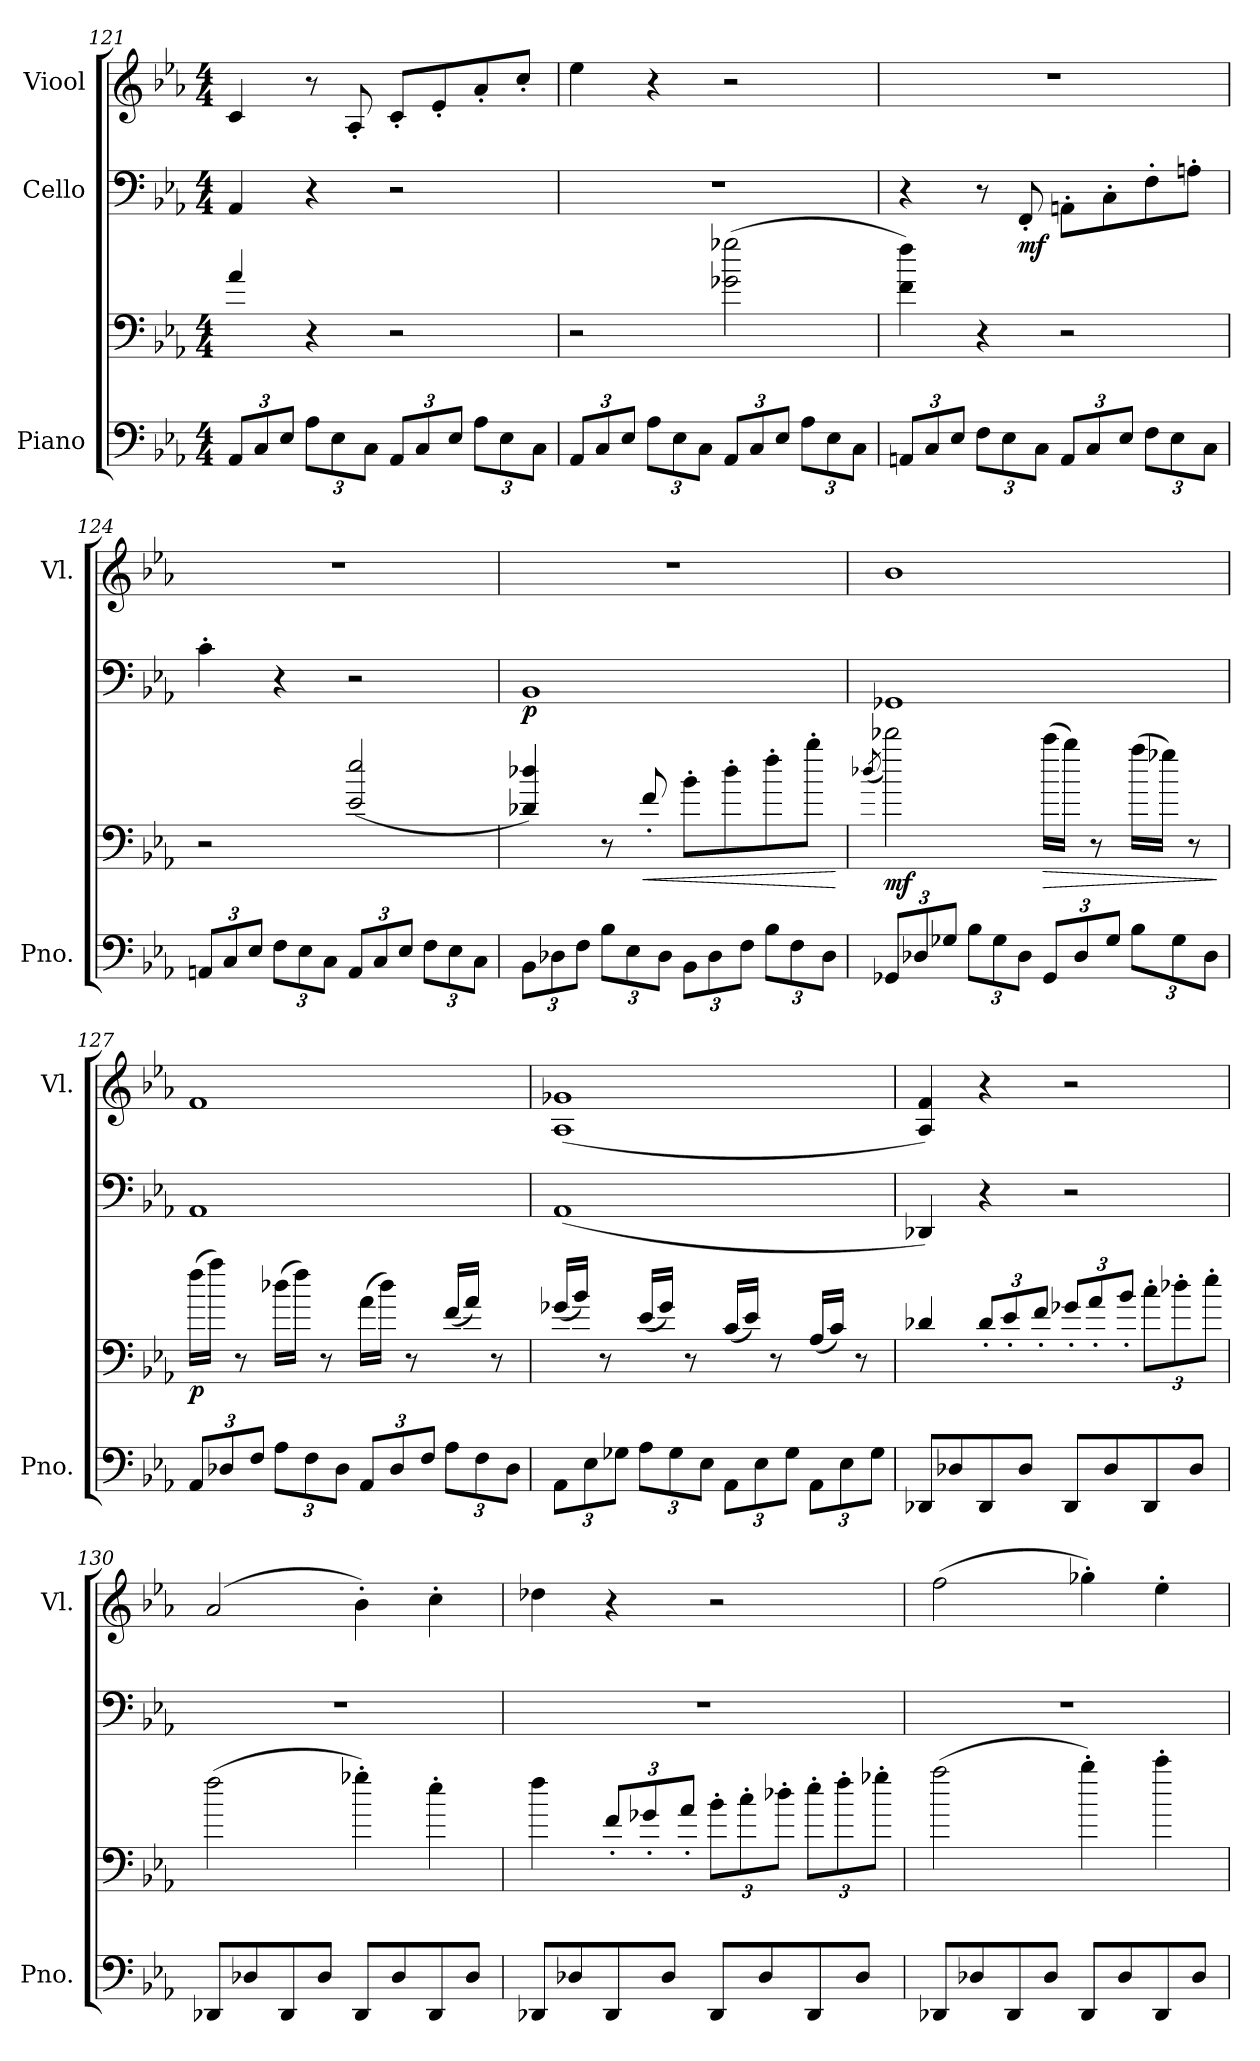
**kern	**kern	**dynam	**kern	**dynam	**kern
*part3	*part3	*part3	*part2	*part2	*part1
*staff4	*staff3	*staff3/4	*staff2	*staff2	*staff1
*I"Piano	*	*	*I"Cello	*	*I"Viool
*I'Pno.	*	*	*	*	*I'Vl.
*clefF4	*clefF4	*	*clefF4	*	*clefG2
*k[b-e-a-]	*k[b-e-a-]	*	*k[b-e-a-]	*	*k[b-e-a-]
*M4/4	*M4/4	*	*M4/4	*	*M4/4
*Xbrackettup	*	*	*	*	*
=121	=121	=121	=121	=121	=121
12AA-/L	4a-/	.	4AA-/	.	4c/
12C/	.	.	.	.	.
12E-/J	.	.	.	.	.
12A-\L	4r	.	4r	.	8r
12E-\	.	.	.	.	.
.	.	.	.	.	8A-'/
12C\J	.	.	.	.	.
12AA-/L	2r	.	2r	.	8c'/L
12C/	.	.	.	.	.
.	.	.	.	.	8e-'/
12E-/J	.	.	.	.	.
12A-\L	.	.	.	.	8a-'/
12E-\	.	.	.	.	.
.	.	.	.	.	8cc'/J
12C\J	.	.	.	.	.
=122	=122	=122	=122	=122	=122
12AA-/L	2r	.	1r	.	4ee-\
12C/	.	.	.	.	.
12E-/J	.	.	.	.	.
12A-\L	.	.	.	.	4r
12E-\	.	.	.	.	.
12C\J	.	.	.	.	.
12AA-/L	(>2g-X\ 2gg-X\	.	.	.	2r
12C/	.	.	.	.	.
12E-/J	.	.	.	.	.
12A-\L	.	.	.	.	.
12E-\	.	.	.	.	.
12C\J	.	.	.	.	.
!!LO:LB:g=z
=123	=123	=123	=123	=123	=123
12AAn/L	4f\ 4ff\)	.	4r	.	1r
12C/	.	.	.	.	.
12E-/J	.	.	.	.	.
12F\L	4r	.	8r	.	.
12E-\	.	.	.	.	.
!	!	!	!	!LO:DY:b	!
.	.	.	8FF'/	mf	.
12C\J	.	.	.	.	.
12AA/L	2r	.	8AAn'\L	.	.
12C/	.	.	.	.	.
.	.	.	8C'\	.	.
12E-/J	.	.	.	.	.
12F\L	.	.	8F'\	.	.
12E-\	.	.	.	.	.
.	.	.	8An'\J	.	.
12C\J	.	.	.	.	.
=124	=124	=124	=124	=124	=124
12AAn/L	2r	.	4c'\	.	1r
12C/	.	.	.	.	.
12E-/J	.	.	.	.	.
12F\L	.	.	4r	.	.
12E-\	.	.	.	.	.
12C\J	.	.	.	.	.
12AA/L	(<2e-/ 2ee-/	.	2r	.	.
12C/	.	.	.	.	.
12E-/J	.	.	.	.	.
12F\L	.	.	.	.	.
12E-\	.	.	.	.	.
12C\J	.	.	.	.	.
=125	=125	=125	=125	=125	=125
!	!	!	!	!LO:DY:b	!
12BB-\L	4d-X/ 4dd-X/)	.	1BB-	p	1r
12D-X\	.	.	.	.	.
12F\J	.	.	.	.	.
12B-\L	8r	.	.	.	.
12E-\	.	.	.	.	.
!	!	!LO:HP:b	!	!	!
.	8f'/	<	.	.	.
12D-\J	.	.	.	.	.
12BB-\L	8b-'\L	.	.	.	.
12D-\	.	.	.	.	.
.	8dd-'\	.	.	.	.
12F\J	.	.	.	.	.
12B-\L	8ff'\	.	.	.	.
12F\	.	.	.	.	.
.	8bb-'\J	.	.	.	.
12D-\J	.	.	.	.	.
.	.	[	.	.	.
!!LO:LB:g=z
=126	=126	=126	=126	=126	=126
.	(<8qdd-X/	.	.	.	.
!	!	!LO:DY:b	!	!	!
12GG-X/L	2ddd-X\)	mf	1GG-X	.	1b-
12D-X/	.	.	.	.	.
12G-X/J	.	.	.	.	.
12B-\L	.	.	.	.	.
12G-\	.	.	.	.	.
12D-\J	.	.	.	.	.
!	!	!LO:HP:b	!	!	!
12GG-/L	(>16ccc\LL	>	.	.	.
.	16bb-\JJ)	.	.	.	.
12D-/	.	.	.	.	.
.	8r	.	.	.	.
12G-/J	.	.	.	.	.
12B-\L	(>16aa-\LL	.	.	.	.
.	16gg-X\JJ)	.	.	.	.
12G-\	.	.	.	.	.
.	8r	.	.	.	.
12D-\J	.	.	.	.	.
.	.	]	.	.	.
=127	=127	=127	=127	=127	=127
!	!	!LO:DY:b	!	!	!
12AA-/L	(>16ff\LL	p	1AA-	.	1f
.	16aa-\JJ)	.	.	.	.
12D-X/	.	.	.	.	.
.	8r	.	.	.	.
12F/J	.	.	.	.	.
12A-\L	(>16dd-X\LL	.	.	.	.
.	16ff\JJ)	.	.	.	.
12F\	.	.	.	.	.
.	8r	.	.	.	.
12D-\J	.	.	.	.	.
12AA-/L	(>16a-\LL	.	.	.	.
.	16dd-\JJ)	.	.	.	.
12D-/	.	.	.	.	.
.	8r	.	.	.	.
12F/J	.	.	.	.	.
12A-\L	(<16f/LL	.	.	.	.
.	16a-/JJ)	.	.	.	.
12F\	.	.	.	.	.
.	8r	.	.	.	.
12D-\J	.	.	.	.	.
!!LO:PB:g=z
=128	=128	=128	=128	=128	=128
12AA-\L	(<16g-X/LL	.	(<1AA-	.	(<1A- 1g-X
.	16b-/JJ)	.	.	.	.
12E-\	.	.	.	.	.
.	8r	.	.	.	.
12G-X\J	.	.	.	.	.
12A-\L	(<16e-/LL	.	.	.	.
.	16g-/JJ)	.	.	.	.
12G-\	.	.	.	.	.
.	8r	.	.	.	.
12E-\J	.	.	.	.	.
12AA-\L	(<16c/LL	.	.	.	.
.	16e-/JJ)	.	.	.	.
12E-\	.	.	.	.	.
.	8r	.	.	.	.
12G-\J	.	.	.	.	.
12AA-\L	(<16A-/LL	.	.	.	.
.	16c/JJ)	.	.	.	.
12E-\	.	.	.	.	.
.	8r	.	.	.	.
12G-\J	.	.	.	.	.
=129	=129	=129	=129	=129	=129
8DD-X/L	4d-X/	.	4DD-X/)	.	4A-/ 4f/)
8D-X/	.	.	.	.	.
*	*Xbrackettup	*	*	*	*
8DD-/	12d-'/L	.	4r	.	4r
.	12e-'/	.	.	.	.
8D-/J	.	.	.	.	.
.	12f'/J	.	.	.	.
8DD-/L	12g-X'/L	.	2r	.	2r
.	12a-'/	.	.	.	.
8D-/	.	.	.	.	.
.	12b-'/J	.	.	.	.
8DD-/	12cc'\L	.	.	.	.
.	12dd-X'\	.	.	.	.
8D-/J	.	.	.	.	.
.	12ee-'\J	.	.	.	.
!!LO:LB:g=z
=130	=130	=130	=130	=130	=130
8DD-X/L	(>2ff\	.	1r	.	(>2a-/
8D-X/	.	.	.	.	.
8DD-/	.	.	.	.	.
8D-/J	.	.	.	.	.
8DD-/L	4gg-X'\)	.	.	.	4b-'\)
8D-/	.	.	.	.	.
8DD-/	4ee-'\	.	.	.	4cc'\
8D-/J	.	.	.	.	.
=131	=131	=131	=131	=131	=131
8DD-X/L	4ff\	.	1r	.	4dd-X\
8D-X/	.	.	.	.	.
8DD-/	12f'/L	.	.	.	4r
.	12g-X'/	.	.	.	.
8D-/J	.	.	.	.	.
.	12a-'/J	.	.	.	.
8DD-/L	12b-'\L	.	.	.	2r
.	12cc'\	.	.	.	.
8D-/	.	.	.	.	.
.	12dd-X'\J	.	.	.	.
8DD-/	12ee-'\L	.	.	.	.
.	12ff'\	.	.	.	.
8D-/J	.	.	.	.	.
.	12gg-X'\J	.	.	.	.
=132	=132	=132	=132	=132	=132
8DD-X/L	(>2aa-\	.	1r	.	(>2ff\
8D-X/	.	.	.	.	.
8DD-/	.	.	.	.	.
8D-/J	.	.	.	.	.
8DD-/L	4bb-'\)	.	.	.	4gg-X'\)
8D-/	.	.	.	.	.
8DD-/	4ccc'\	.	.	.	4ee-'\
8D-/J	.	.	.	.	.
=	=	=	=	=	=
*-	*-	*-	*-	*-	*-
